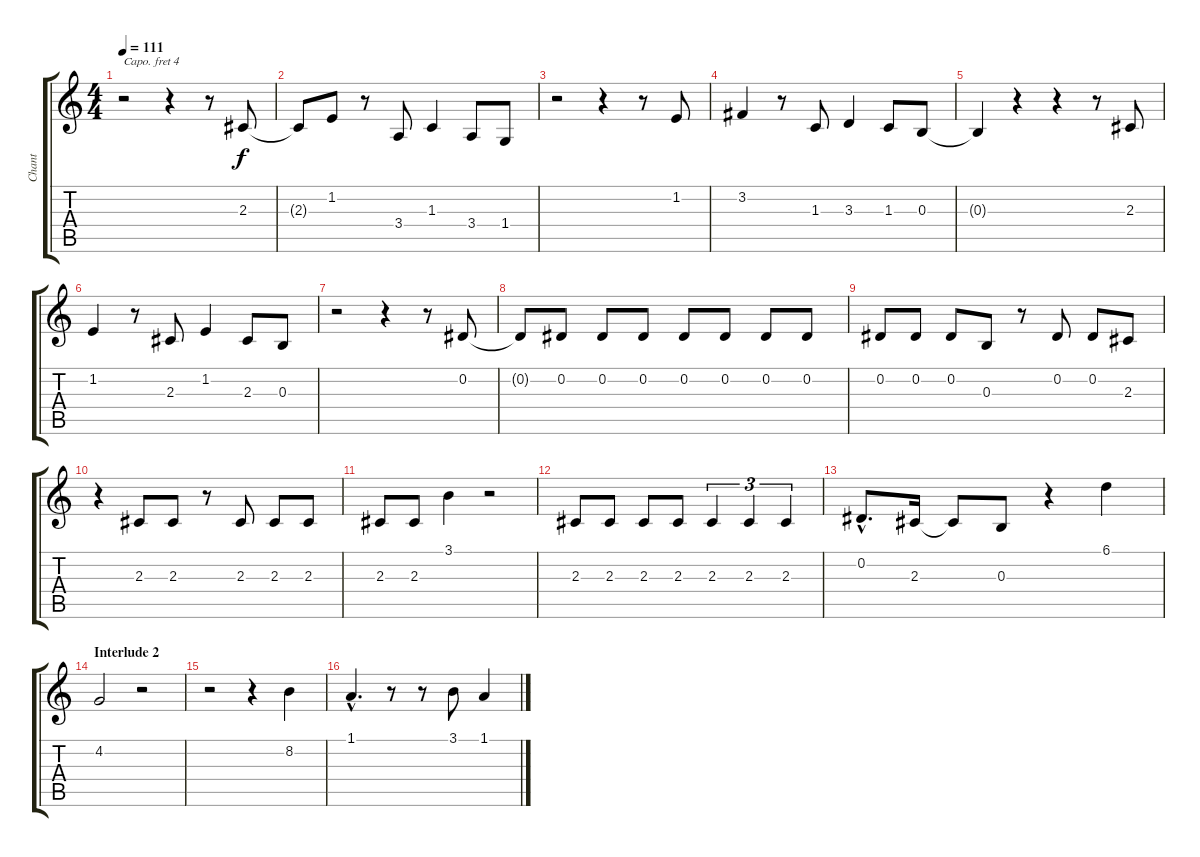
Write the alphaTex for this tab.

\track ("Chant" "Chant") {instrument rockorgan}
\staff {score tabs}
\capo 4
\tuning (E4 B3 G3 D3 A2 E2) {hide}
\ts (4 4)
\tempo 111
\clef g2
\ks c
r.2{dy f} r.4 r.8 2.3.8 |
2.3{t}.8 1.2.8 r.8 3.4.8 1.3.4 3.4.8 1.4.8 |
r.2 r.4 r.8 1.2.8 |
3.2.4 r.8 1.3.8 3.3.4 1.3.8 0.3.8 |
0.3{t}.4 r.4 r.4 r.8 2.3.8 |
1.2.4 r.8 2.3.8 1.2.4 2.3.8 0.3.8 |
r.2 r.4 r.8 0.2.8 |
0.2{t}.8 0.2.8 0.2.8 0.2.8 0.2.8 0.2.8 0.2.8 0.2.8 |
0.2.8 0.2.8 0.2.8 0.3.8 r.8 0.2.8 0.2.8 2.3.8 |
r.4 2.3.8 2.3.8 r.8 2.3.8 2.3.8 2.3.8 |
2.3.8 2.3.8 3.1.4 r.2 |
2.3.8 2.3.8 2.3.8 2.3.8 2.3.4{tu (3 2)} 2.3.4{tu (3 2)} 2.3.4{tu (3 2)} |
0.2{hac}.8{d} 2.3.16 2.3{t}.8 0.3.8 r.4 6.1.4 |
\section ("" "Interlude 2")
4.2.2 r.2 |
r.2 r.4 8.2.4 |
1.1{hac}.4{d} r.8 r.8 3.1.8 1.1.4
